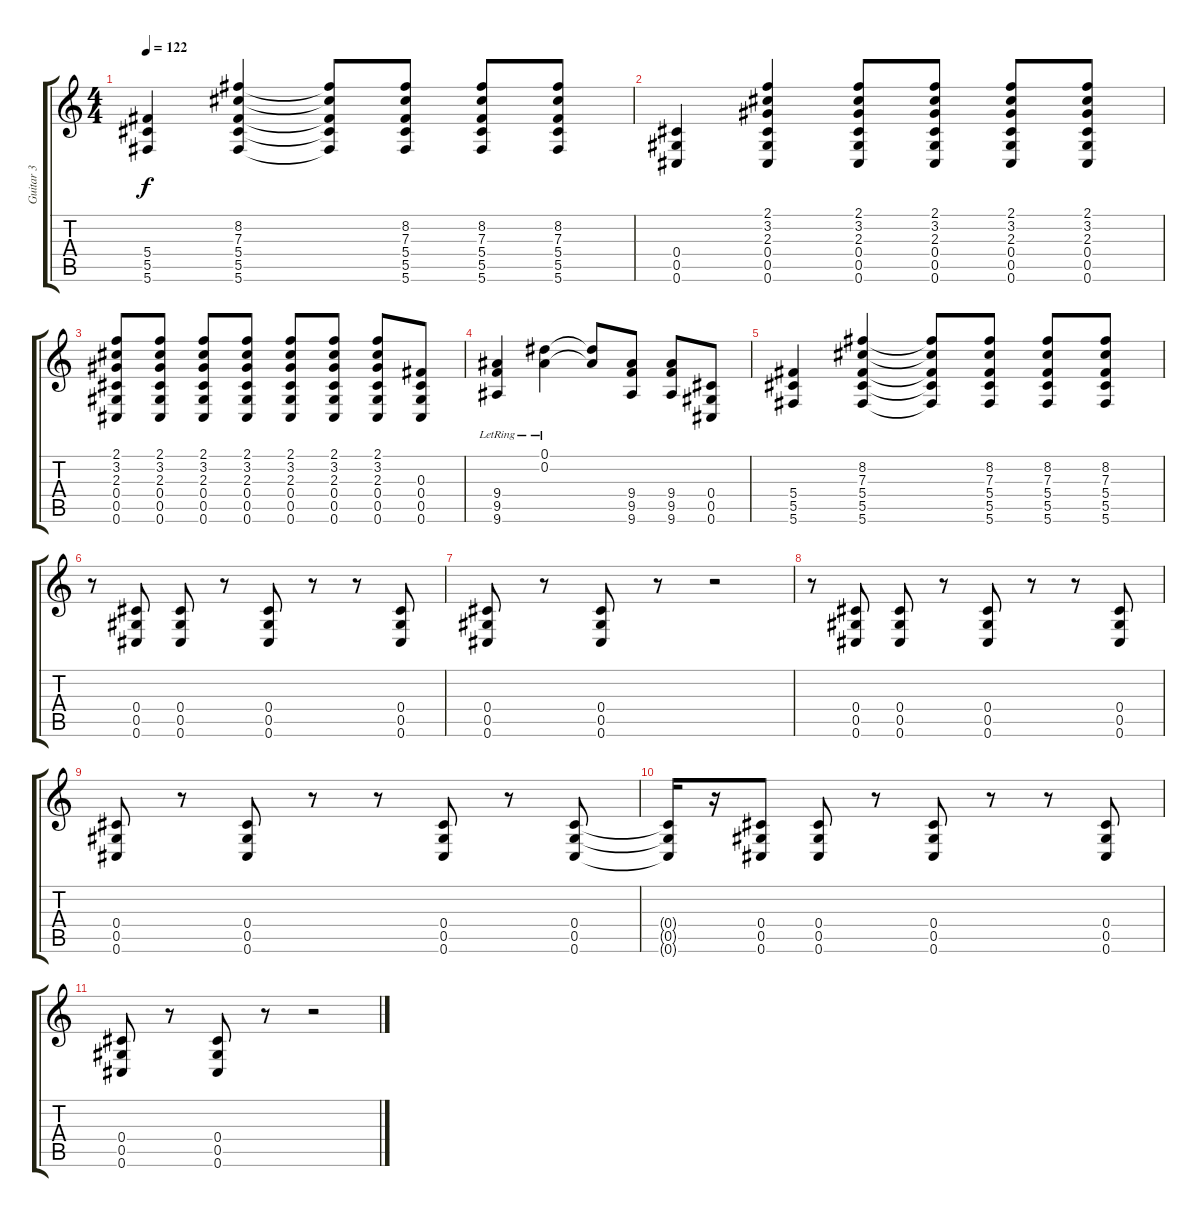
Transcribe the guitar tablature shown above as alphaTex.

\track ("Guitar 3" "Guitar 3") {instrument overdrivenguitar}
\staff {score tabs}
\tuning (Eb4 Bb3 Gb3 Db3 Ab2 Db2) {hide}
\ts (4 4)
\tempo 122
\clef g2
\ks c
(5.4 5.5 5.6).4{dy f} (8.2 7.3 5.4 5.5 5.6).4 (8.2{t} 7.3{t} 5.4{t} 5.5{t} 5.6{t}).8 (8.2 7.3 5.4 5.5 5.6).8 (8.2 7.3 5.4 5.5 5.6).8 (8.2 7.3 5.4 5.5 5.6).8 |
(0.4 0.5 0.6).4 (2.1 3.2 2.3 0.4 0.5 0.6).4 (2.1 3.2 2.3 0.4 0.5 0.6).8 (2.1 3.2 2.3 0.4 0.5 0.6).8 (2.1 3.2 2.3 0.4 0.5 0.6).8 (2.1 3.2 2.3 0.4 0.5 0.6).8 |
(2.1 3.2 2.3 0.4 0.5 0.6).8 (2.1 3.2 2.3 0.4 0.5 0.6).8 (2.1 3.2 2.3 0.4 0.5 0.6).8 (2.1 3.2 2.3 0.4 0.5 0.6).8 (2.1 3.2 2.3 0.4 0.5 0.6).8 (2.1 3.2 2.3 0.4 0.5 0.6).8 (2.1 3.2 2.3 0.4 0.5 0.6).8 (0.3 0.4 0.5 0.6).8 |
(9.4{lr} 9.5{lr} 9.6{lr}).4 (0.1{lr} 0.2{lr}).4 (0.1{t} 0.2{t}).8 (9.4 9.5 9.6).8 (9.4 9.5 9.6).8 (0.4 0.5 0.6).8 |
(5.4 5.5 5.6).4 (8.2 7.3 5.4 5.5 5.6).4 (8.2{t} 7.3{t} 5.4{t} 5.5{t} 5.6{t}).8 (8.2 7.3 5.4 5.5 5.6).8 (8.2 7.3 5.4 5.5 5.6).8 (8.2 7.3 5.4 5.5 5.6).8 |
r.8 (0.4 0.5 0.6).8 (0.4 0.5 0.6).8 r.8 (0.4 0.5 0.6).8 r.8 r.8 (0.4 0.5 0.6).8 |
(0.4 0.5 0.6).8 r.8 (0.4 0.5 0.6).8 r.8 r.2 |
r.8 (0.4 0.5 0.6).8 (0.4 0.5 0.6).8 r.8 (0.4 0.5 0.6).8 r.8 r.8 (0.4 0.5 0.6).8 |
(0.4 0.5 0.6).8 r.8 (0.4 0.5 0.6).8 r.8 r.8 (0.4 0.5 0.6).8 r.8 (0.4 0.5 0.6).8 |
(0.4{t} 0.5{t} 0.6{t}).16 r.16 (0.4 0.5 0.6).8 (0.4 0.5 0.6).8 r.8 (0.4 0.5 0.6).8 r.8 r.8 (0.4 0.5 0.6).8 |
(0.4 0.5 0.6).8 r.8 (0.4 0.5 0.6).8 r.8 r.2
